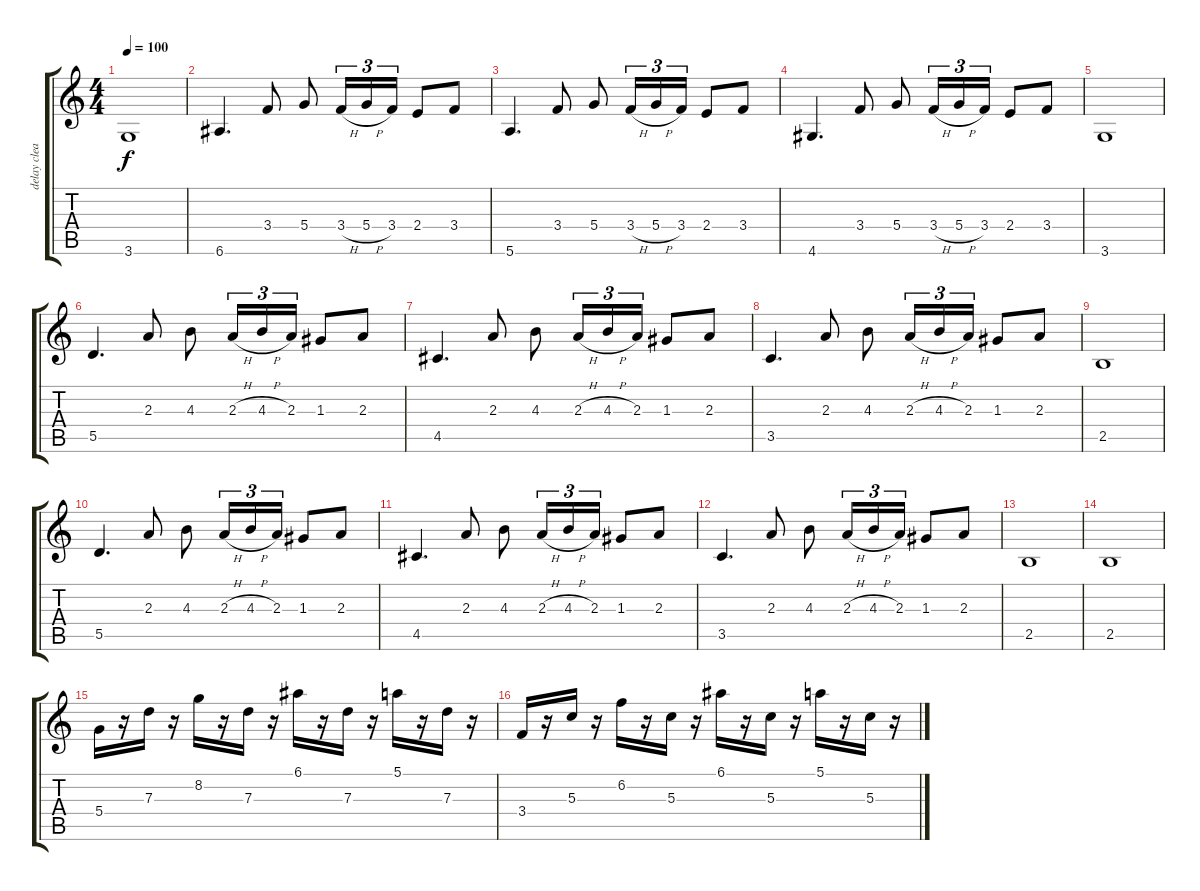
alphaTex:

\track ("delay clean" "delay clea") {instrument electricguitarclean}
\staff {score tabs}
\tuning (E4 B3 G3 D3 A2 E2) {hide}
\ts (4 4)
\tempo 100
\clef g2
\ks c
3.6.1{dy f} |
6.6.4{d} 3.4.8 5.4.8 3.4{h}.16{tu (3 2)} 5.4{h}.16{tu (3 2)} 3.4.16{tu (3 2)} 2.4.8 3.4.8 |
5.6.4{d} 3.4.8 5.4.8 3.4{h}.16{tu (3 2)} 5.4{h}.16{tu (3 2)} 3.4.16{tu (3 2)} 2.4.8 3.4.8 |
4.6.4{d} 3.4.8 5.4.8 3.4{h}.16{tu (3 2)} 5.4{h}.16{tu (3 2)} 3.4.16{tu (3 2)} 2.4.8 3.4.8 |
3.6.1 |
5.5.4{d} 2.3.8 4.3.8 2.3{h}.16{tu (3 2)} 4.3{h}.16{tu (3 2)} 2.3.16{tu (3 2)} 1.3.8 2.3.8 |
4.5.4{d} 2.3.8 4.3.8 2.3{h}.16{tu (3 2)} 4.3{h}.16{tu (3 2)} 2.3.16{tu (3 2)} 1.3.8 2.3.8 |
3.5.4{d} 2.3.8 4.3.8 2.3{h}.16{tu (3 2)} 4.3{h}.16{tu (3 2)} 2.3.16{tu (3 2)} 1.3.8 2.3.8 |
2.5.1 |
5.5.4{d} 2.3.8 4.3.8 2.3{h}.16{tu (3 2)} 4.3{h}.16{tu (3 2)} 2.3.16{tu (3 2)} 1.3.8 2.3.8 |
4.5.4{d} 2.3.8 4.3.8 2.3{h}.16{tu (3 2)} 4.3{h}.16{tu (3 2)} 2.3.16{tu (3 2)} 1.3.8 2.3.8 |
3.5.4{d} 2.3.8 4.3.8 2.3{h}.16{tu (3 2)} 4.3{h}.16{tu (3 2)} 2.3.16{tu (3 2)} 1.3.8 2.3.8 |
2.5.1 |
2.5.1 |
5.4.16 r.16 7.3.16 r.16 8.2.16 r.16 7.3.16 r.16 6.1.16 r.16 7.3.16 r.16 5.1.16 r.16 7.3.16 r.16 |
3.4.16 r.16 5.3.16 r.16 6.2.16 r.16 5.3.16 r.16 6.1.16 r.16 5.3.16 r.16 5.1.16 r.16 5.3.16 r.16
